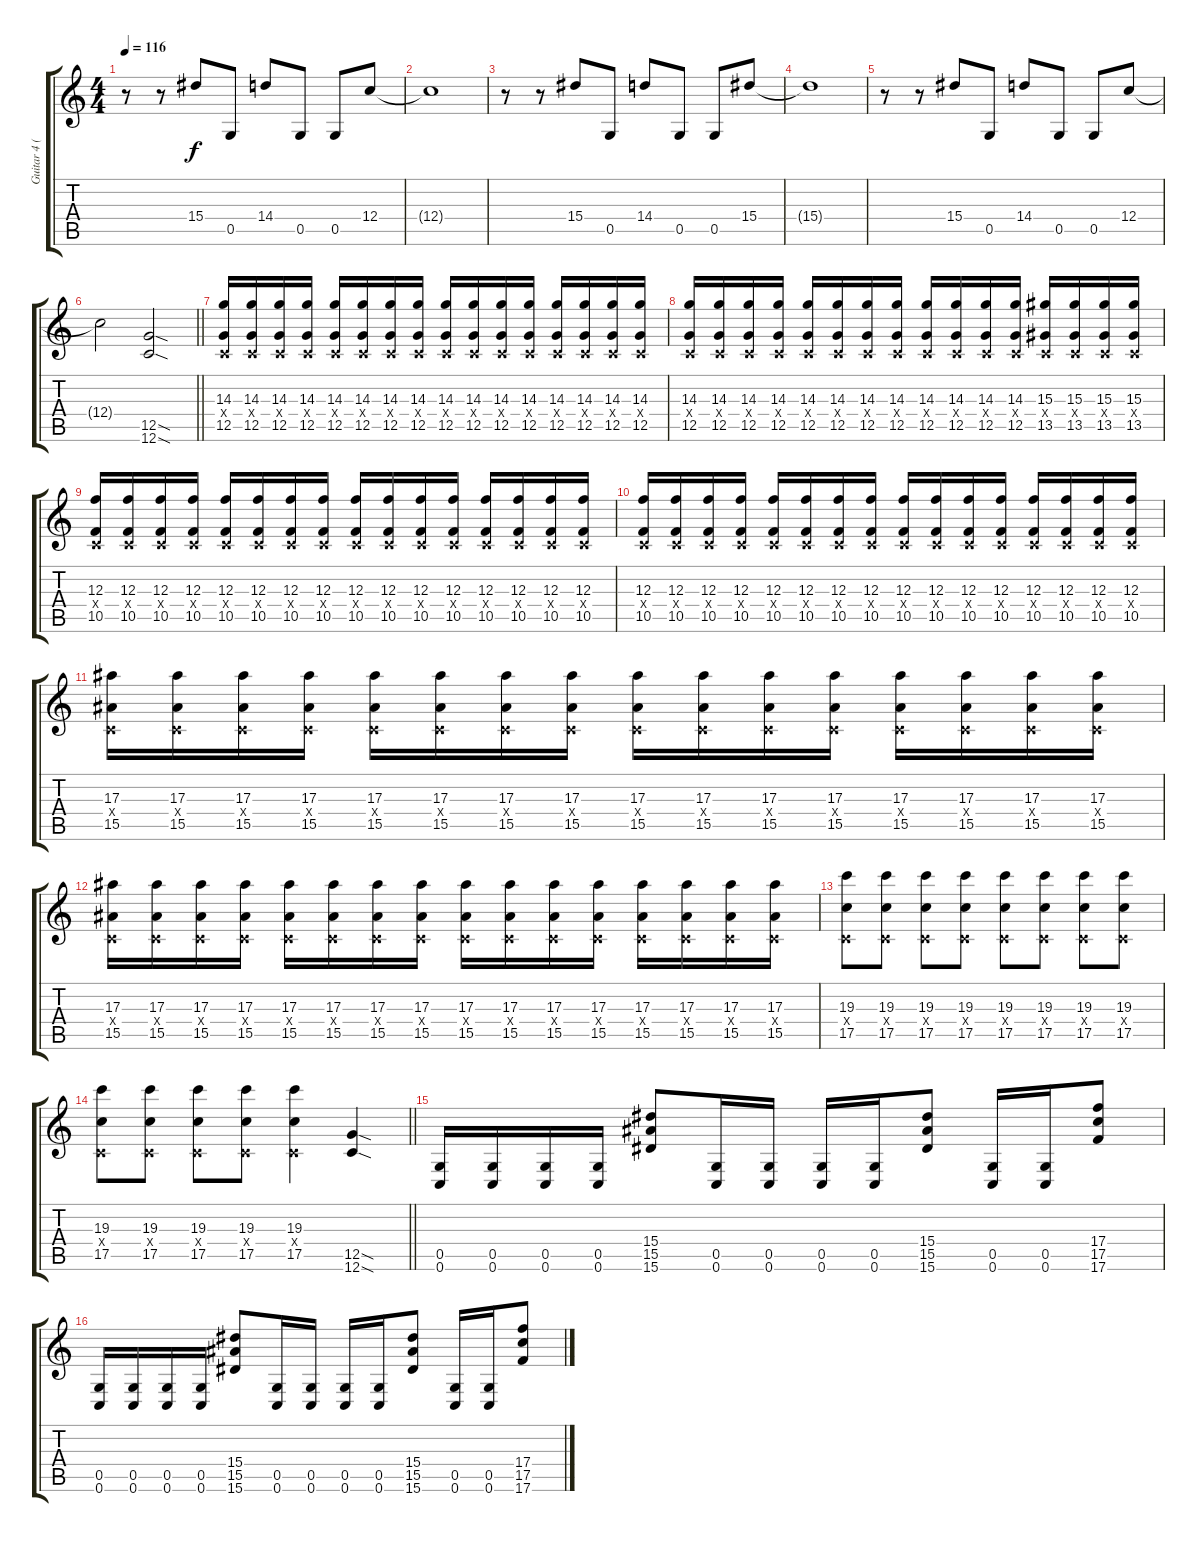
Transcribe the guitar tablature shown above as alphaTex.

\track ("Guitar 4 (Clean- Tuck)" "Guitar 4 (") {instrument electricguitarclean}
\staff {score tabs}
\tuning (D4 A3 F3 C3 G2 C2) {hide}
\ts (4 4)
\tempo 116
\clef g2
\ks c
r.8{dy f} r.8 15.4.8 0.5.8 14.4.8 0.5.8 0.5.8 12.4.8 |
12.4{t}.1 |
r.8 r.8 15.4.8 0.5.8 14.4.8 0.5.8 0.5.8 15.4.8 |
15.4{t}.1 |
r.8 r.8 15.4.8 0.5.8 14.4.8 0.5.8 0.5.8 12.4.8 |
\barLineRight lightlight
12.4{t}.2 (12.5{sod} 12.6{sod}).2{instrument distortionguitar} |
(14.3 0.4{x} 12.5).16{balance 16} (14.3 0.4{x} 12.5).16 (14.3 0.4{x} 12.5).16 (14.3 0.4{x} 12.5).16 (14.3 0.4{x} 12.5).16 (14.3 0.4{x} 12.5).16 (14.3 0.4{x} 12.5).16 (14.3 0.4{x} 12.5).16 (14.3 0.4{x} 12.5).16 (14.3 0.4{x} 12.5).16 (14.3 0.4{x} 12.5).16 (14.3 0.4{x} 12.5).16 (14.3 0.4{x} 12.5).16 (14.3 0.4{x} 12.5).16 (14.3 0.4{x} 12.5).16 (14.3 0.4{x} 12.5).16 |
(14.3 0.4{x} 12.5).16 (14.3 0.4{x} 12.5).16 (14.3 0.4{x} 12.5).16 (14.3 0.4{x} 12.5).16 (14.3 0.4{x} 12.5).16 (14.3 0.4{x} 12.5).16 (14.3 0.4{x} 12.5).16 (14.3 0.4{x} 12.5).16 (14.3 0.4{x} 12.5).16 (14.3 0.4{x} 12.5).16 (14.3 0.4{x} 12.5).16 (14.3 0.4{x} 12.5).16 (15.3 0.4{x} 13.5).16 (15.3 0.4{x} 13.5).16 (15.3 0.4{x} 13.5).16 (15.3 0.4{x} 13.5).16 |
(12.3 0.4{x} 10.5).16 (12.3 0.4{x} 10.5).16 (12.3 0.4{x} 10.5).16 (12.3 0.4{x} 10.5).16 (12.3 0.4{x} 10.5).16 (12.3 0.4{x} 10.5).16 (12.3 0.4{x} 10.5).16 (12.3 0.4{x} 10.5).16 (12.3 0.4{x} 10.5).16 (12.3 0.4{x} 10.5).16 (12.3 0.4{x} 10.5).16 (12.3 0.4{x} 10.5).16 (12.3 0.4{x} 10.5).16 (12.3 0.4{x} 10.5).16 (12.3 0.4{x} 10.5).16 (12.3 0.4{x} 10.5).16 |
(12.3 0.4{x} 10.5).16 (12.3 0.4{x} 10.5).16 (12.3 0.4{x} 10.5).16 (12.3 0.4{x} 10.5).16 (12.3 0.4{x} 10.5).16 (12.3 0.4{x} 10.5).16 (12.3 0.4{x} 10.5).16 (12.3 0.4{x} 10.5).16 (12.3 0.4{x} 10.5).16 (12.3 0.4{x} 10.5).16 (12.3 0.4{x} 10.5).16 (12.3 0.4{x} 10.5).16 (12.3 0.4{x} 10.5).16 (12.3 0.4{x} 10.5).16 (12.3 0.4{x} 10.5).16 (12.3 0.4{x} 10.5).16 |
(17.3 0.4{x} 15.5).16 (17.3 0.4{x} 15.5).16 (17.3 0.4{x} 15.5).16 (17.3 0.4{x} 15.5).16 (17.3 0.4{x} 15.5).16 (17.3 0.4{x} 15.5).16 (17.3 0.4{x} 15.5).16 (17.3 0.4{x} 15.5).16 (17.3 0.4{x} 15.5).16 (17.3 0.4{x} 15.5).16 (17.3 0.4{x} 15.5).16 (17.3 0.4{x} 15.5).16 (17.3 0.4{x} 15.5).16 (17.3 0.4{x} 15.5).16 (17.3 0.4{x} 15.5).16 (17.3 0.4{x} 15.5).16 |
(17.3 0.4{x} 15.5).16 (17.3 0.4{x} 15.5).16 (17.3 0.4{x} 15.5).16 (17.3 0.4{x} 15.5).16 (17.3 0.4{x} 15.5).16 (17.3 0.4{x} 15.5).16 (17.3 0.4{x} 15.5).16 (17.3 0.4{x} 15.5).16 (17.3 0.4{x} 15.5).16 (17.3 0.4{x} 15.5).16 (17.3 0.4{x} 15.5).16 (17.3 0.4{x} 15.5).16 (17.3 0.4{x} 15.5).16 (17.3 0.4{x} 15.5).16 (17.3 0.4{x} 15.5).16 (17.3 0.4{x} 15.5).16 |
(19.3 0.4{x} 17.5).8 (19.3 0.4{x} 17.5).8 (19.3 0.4{x} 17.5).8 (19.3 0.4{x} 17.5).8 (19.3 0.4{x} 17.5).8 (19.3 0.4{x} 17.5).8 (19.3 0.4{x} 17.5).8 (19.3 0.4{x} 17.5).8 |
\barLineRight lightlight
(19.3 0.4{x} 17.5).8 (19.3 0.4{x} 17.5).8 (19.3 0.4{x} 17.5).8 (19.3 0.4{x} 17.5).8 (19.3 0.4{x} 17.5).4 (12.5{sod} 12.6{sod}).4 |
(0.5 0.6).16{balance 8} (0.5 0.6).16 (0.5 0.6).16 (0.5 0.6).16 (15.4 15.5 15.6).8 (0.5 0.6).16 (0.5 0.6).16 (0.5 0.6).16 (0.5 0.6).16 (15.4 15.5 15.6).8 (0.5 0.6).16 (0.5 0.6).16 (17.4 17.5 17.6).8 |
(0.5 0.6).16 (0.5 0.6).16 (0.5 0.6).16 (0.5 0.6).16 (15.4 15.5 15.6).8 (0.5 0.6).16 (0.5 0.6).16 (0.5 0.6).16 (0.5 0.6).16 (15.4 15.5 15.6).8 (0.5 0.6).16 (0.5 0.6).16 (17.4 17.5 17.6).8
